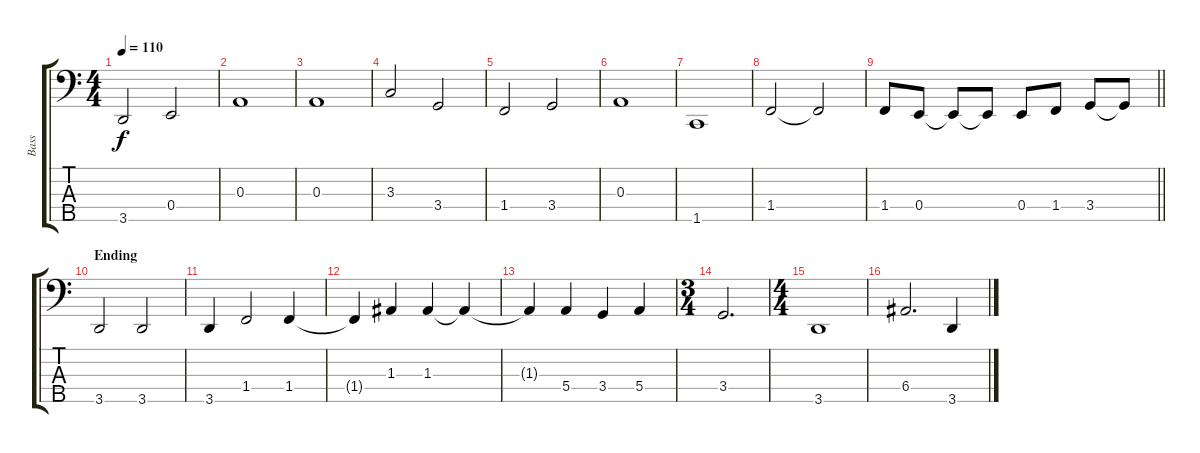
\track ("Bass" "Bass") {instrument electricbassfinger}
\staff {score tabs}
\tuning (G2 D2 A1 E1 B0) {hide}
\ts (4 4)
\tempo 110
\clef f4
\ks c
3.5.2{dy f} 0.4.2 |
0.3.1 |
0.3.1 |
3.3.2 3.4.2 |
1.4.2 3.4.2 |
0.3.1 |
1.5.1 |
1.4.2 1.4{t}.2 |
\barLineRight lightlight
1.4.8 0.4.8 0.4{t}.8 0.4{t}.8 0.4.8 1.4.8 3.4.8 3.4{t}.8 |
\section ("" "Ending")
3.5.2 3.5.2 |
3.5.4 1.4.2 1.4.4 |
1.4{t}.4 1.3.4 1.3.4 1.3{t}.4 |
1.3{t}.4 5.4.4 3.4.4 5.4.4 |
\ts (3 4)
3.4.2{d} |
\ts (4 4)
3.5.1 |
6.4.2{d} 3.5.4
